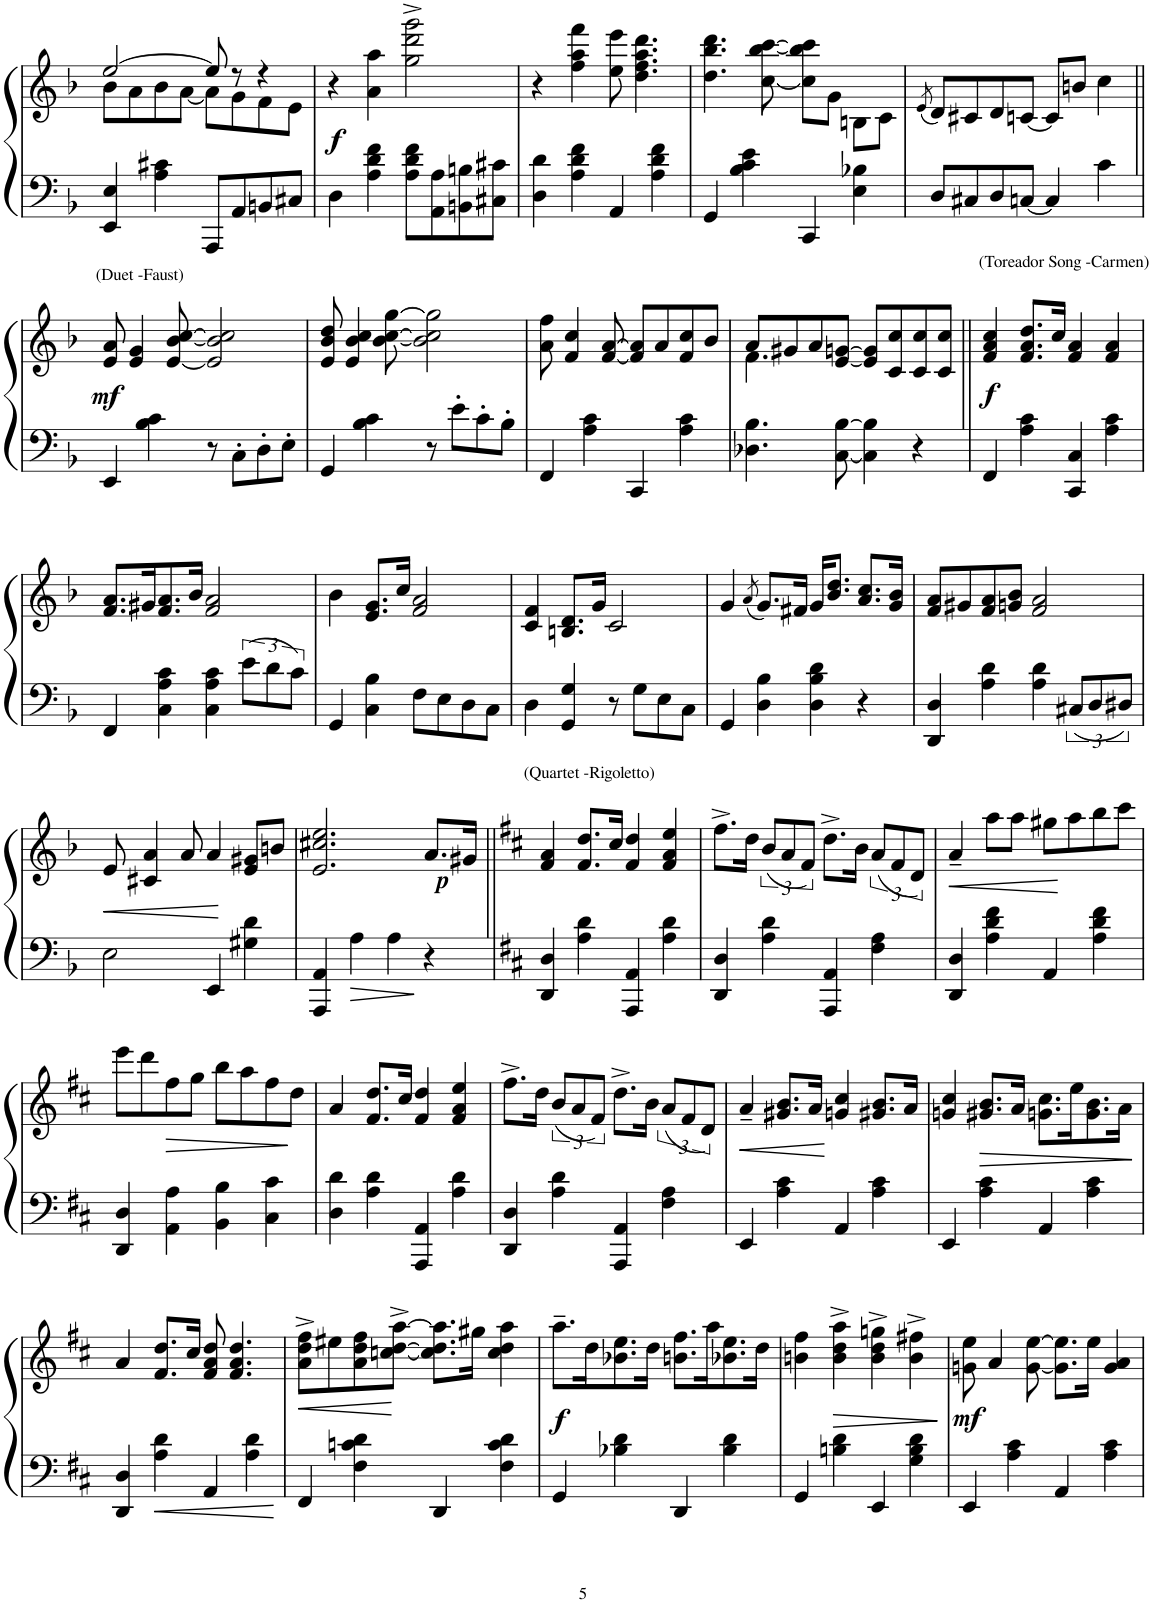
**kern	**kern	**dynam
*part1	*part1	*part1
*staff2	*staff1	*staff1/2
*I"Piano	*	*
*I'Pno.	*	*
!!LO:PB:g=z
*clefF4	*clefG2	*
*k[b-]	*k[b-]	*
*M2/2	*M2/2	*
*met(c|)	*met(c|)	*
=94	=94	=94
*	*^	*
4EE/ 4E/	[2ee/	8b-\L	.
.	.	8a\	.
4A\ 4c#X\	.	8b-\	.
.	.	[8a\J	.
8AAA/L	8ee/]	8a\L]	.
8AA/	8r	8g\	.
8BBn/	4r	8f\	.
8C#X/J	.	8e\J	.
=95	=95	=95	=95
!	!	!	!LO:DY:b
*	*v	*v	*
4D\	4r	f
4A\ 4d\ 4f\	4a\ 4aa\	.
8A\ 8d\ 8f\L	2gg\^ 2ddd\^ 2ggg\^	.
8AA\ 8A\	.	.
8BBn\ 8Bn\	.	.
8C#X\ 8c#X\J	.	.
=96	=96	=96
4D\ 4d\	4r	.
4A\ 4d\ 4f\	4ff\ 4aa\ 4fff\	.
4AA/	8ee\ 8eee\	.
.	4.dd\ 4.ff\ 4.aa\ 4.ddd\	.
4A\ 4d\ 4f\	.	.
=97	=97	=97
4GG/	4.dd\ 4.bb-\ 4.ddd\	.
4B-\ 4c\ 4e\	.	.
.	[8cc\ [8bb-\ [8ccc\	.
4CC/	8cc\] 8bb-\] 8ccc\]L	.
.	8g\J	.
4E\ 4B-X\	8Bn\L	.
.	8c\J	.
=98	=98	=98
.	(8qe/	.
8D/L	8d/L)	.
8C#X/	8c#X/	.
8D/	8d/	.
[8Cn/J	[8cn/J	.
4C/]	8c/L]	.
.	8bn/J	.
4c\	4cc\	.
!!LO:LB:g=z
=99||	=99||	=99||
!	!	!LO:DY:b
4EE/	8e/ 8a/	mf
!	!LO:TX:a:t=(Duet -Faust)	!
.	4e/ 4g/	.
4B-\ 4c\	.	.
.	[8e/ [8b-/ [8cc/	.
8r	2e/] 2b-/] 2cc/]	.
8C'\L	.	.
8D'\	.	.
8E'\J	.	.
=100	=100	=100
4GG/	8e/ 8b-/ 8dd/	.
.	4e/ 4b-/ 4cc/	.
4B-\ 4c\	.	.
.	[8b-\ [8cc\ [8gg\	.
8r	2b-\] 2cc\] 2gg\]	.
8e'\L	.	.
8c'\	.	.
8B-'\J	.	.
=101	=101	=101
4FF/	8a\ 8ff\	.
.	4f/ 4cc/	.
4A\ 4c\	.	.
.	[8f/ [8a/	.
4CC/	8f/] 8a/]L	.
.	8a/	.
4A\ 4c\	8f/ 8cc/	.
.	8b-/J	.
=102	=102	=102
*	*^	*
4.D-X\ 4.B-\	8a/L	4.f\	.
.	8g#X/	.	.
.	8a/	.	.
[8C\ [8B-\	[8e/ [8gn/J	8ryy	.
4C\] 4B-\]	8e/] 8g/]L	2ryy	.
.	8c/ 8cc/	.	.
4r	8c/ 8cc/	.	.
.	8c/ 8cc/J	.	.
*	*v	*v	*
=103||	=103||	=103||
!	!	!LO:DY:b
4FF/	4f/ 4a/ 4cc/	f
!	!LO:TX:a:t=(Toreador Song -Carmen)	!
4A\ 4c\	8.f/ 8.a/ 8.dd/L	.
.	16cc/Jk	.
4CC/ 4C/	4f/ 4a/	.
4A\ 4c\	4f/ 4a/	.
!!LO:LB:g=z
=104	=104	=104
4FF/	8.f/ 8.a/L	.
.	16g#X/K	.
4C\ 4A\ 4c\	8.f/ 8.a/	.
.	16b-/Jk	.
4C\ 4A\ 4c\	2f/ 2a/	.
12e\L	.	.
12d\	.	.
12c\J	.	.
=105	=105	=105
4GG/	4b-\	.
4C\ 4B-\	8.e/ 8.g/L	.
.	16cc/Jk	.
8F\L	2f/ 2a/	.
8E\	.	.
8D\	.	.
8C\J	.	.
=106	=106	=106
4D\	4c/ 4f/	.
4GG/ 4G/	8.Bn/ 8.d/L	.
.	16g/Jk	.
8r	2c/	.
8G\L	.	.
8E\	.	.
8C\J	.	.
=107	=107	=107
4GG/	4g/	.
.	(8qa/	.
4D\ 4B-\	8.g/L)	.
.	16f#X/Jk	.
4D\ 4B-\ 4d\	16g/KL	.
.	8.b-/ 8.dd/J	.
4r	8.a/ 8.cc/L	.
.	16g/ 16b-/Jk	.
=108	=108	=108
4DD/ 4D/	8f/ 8a/L	.
.	8g#X/	.
4A\ 4d\	8f/ 8a/	.
.	8gn/ 8b-/J	.
4A\ 4d\	2f/ 2a/	.
12C#X/L	.	.
12D/	.	.
12D#X/J	.	.
!!LO:LB:g=z
=109	=109	=109
!	!	!LO:HP:b
2E\	8e/	<
.	4c#X/ 4a/	.
.	8a/	.
4EE/	4a/	.
4G#X\ 4d\	8e/ 8g#X/L	.
.	8bn/J	.
=110	=110	=110
4AAA/ 4AA/	2.e/ 2.cc#X/ 2.ee/	.
!	!	!LO:HP:b=2
4A\	.	>
4A\	.	.
!	!LO:TX:b:Bi:t=p	!
4r	8.a/L	[
.	16g#X/Jk	.
=111||	=111||	=111||
*k[f#c#]	*k[f#c#]	*
4DD/ 4D/	4f#/ 4a/	.
!	!LO:TX:a:t=(Quartet -Rigoletto)	!
4A\ 4d\	8.f#/ 8.dd/L	.
.	16cc#/Jk	.
4AAA/ 4AA/	4f#/ 4dd/	.
4A\ 4d\	4f#/ 4a/ 4ee/	.
=112	=112	=112
4DD/ 4D/	8.ff#^\L	.
.	16dd\Jk	.
4A\ 4d\	(12b/L	.
.	12a/	.
.	12f#/J)	.
4AAA/ 4AA/	8.dd^\L	.
.	16b\Jk	.
4F#\ 4A\	(12a/L	.
.	12f#/	.
.	12d/J)	.
=113	=113	=113
!	!	!LO:HP:b
4DD/ 4D/	4a~/	<
4A\ 4d\ 4f#\	8aa\L	.
.	8aa\J	.
4AA/	8gg#X\L	.
.	8aa\	]
4A\ 4d\ 4f#\	8bb\	.
.	8ccc#\J	.
!!LO:LB:g=z
=114	=114	=114
4DD/ 4D/	8eee\L	.
.	8ddd\	.
!	!	!LO:HP:b
4AA\ 4A\	8ff#\	>
.	8gg\J	.
4BB\ 4B\	8bb\L	.
.	8aa\	.
4C#\ 4c#\	8ff#\	.
.	8dd\J	.
.	.	[
=115	=115	=115
4D\ 4d\	4a/	.
4A\ 4d\	8.f#/ 8.dd/L	.
.	16cc#/Jk	.
4AAA/ 4AA/	4f#/ 4dd/	.
4A\ 4d\	4f#/ 4a/ 4ee/	.
=116	=116	=116
4DD/ 4D/	8.ff#^\L	.
.	16dd\Jk	.
4A\ 4d\	(12b/L	.
.	12a/	.
.	12f#/J)	.
4AAA/ 4AA/	8.dd^\L	.
.	16b\Jk	.
4F#\ 4A\	(12a/L	.
.	12f#/	.
.	12d/J)	.
=117	=117	=117
!	!	!LO:HP:b
4EE/	4a~/	<
4A\ 4c#\	8.g#X/ 8.b/L	.
.	16a/Jk	.
4AA/	4gn/ 4cc#/	]
4A\ 4c#\	8.g#X/ 8.b/L	.
.	16a/Jk	.
=118	=118	=118
4EE/	4gn/ 4cc#/	.
!	!	!LO:HP:b
4A\ 4c#\	8.g#X/ 8.b/L	>
.	16a/Jk	.
4AA/	8.gn\ 8.cc#\L	.
.	16ee\K	.
4A\ 4c#\	8.g\ 8.b\	.
.	16a\Jk	.
.	.	[
!!LO:LB:g=z
=119	=119	=119
4DD/ 4D/	4a/	.
!	!	!LO:HP:b=2
4A\ 4d\	8.f#/ 8.dd/L	<
.	16cc#/Jk	.
4AA/	8f#/ 8a/ 8dd/	.
.	4.f#/ 4.a/ 4.dd/	.
4A\ 4d\	.	.
.	.	]
=120	=120	=120
!	!	!LO:HP:b
4FF#/	8a\^ 8dd\^ 8ff#\^L	<
.	8ee#X\	.
4F#\ 4cn\ 4d\	8a\ 8dd\ 8ff#\	.
.	[8ccn\^ [8dd\^ [8aa\^J	[
4DD/	8.cc\] 8.dd\] 8.aa\]L	.
.	16gg#X\Jk	.
4F#\ 4c\ 4d\	4cc\ 4dd\ 4aa\	.
=121	=121	=121
!	!	!LO:DY:b
4GG/	8.aa~\L	f
.	16dd\K	.
4B-X\ 4d\	8.b-X\ 8.ee\	.
.	16dd\Jk	.
4DD/	8.bn\ 8.ff#\L	.
.	16aa\K	.
4B-\ 4d\	8.b-X\ 8.ee\	.
.	16dd\Jk	.
=122	=122	=122
4GG/	4bn\ 4ff#\	.
4Bn\ 4d\	4b\^ 4dd\^ 4aa\^	.
4EE/	4b\^ 4dd\^ 4ggn\^	.
4G\ 4B\ 4d\	4b\^ 4ff#X\^	.
.	.	[
=123	=123	=123
!	!	!LO:DY:b
4EE/	8gn\ 8ee\	mf
.	4a/	.
4A\ 4c#\	.	.
.	[8g\ [8ee\	.
4AA/	8.g\] 8.ee\]L	.
.	16ee\Jk	.
4A\ 4c#\	4g/ 4a/	.
=	=	=
*-	*-	*-
